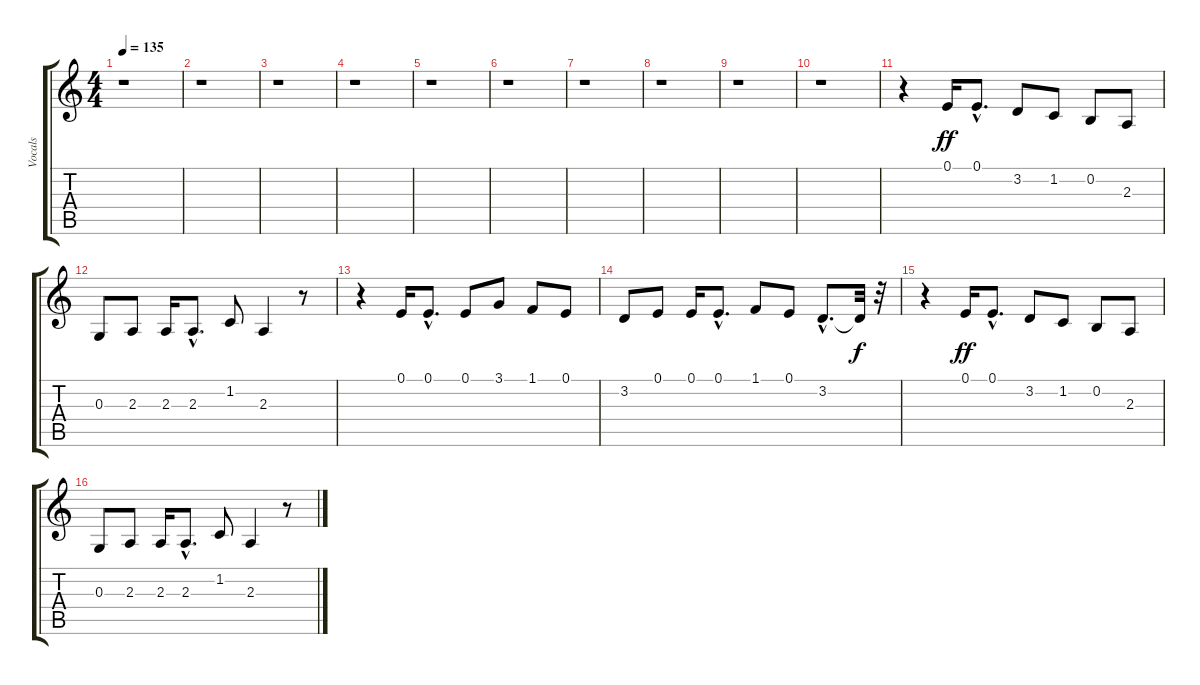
\track ("Vocals" "Vocals") {instrument synthvoice}
\staff {score tabs}
\tuning (E4 B3 G3 D3 A2 E2) {hide}
\ts (4 4)
\tempo 135
\clef g2
\ks c
r.1{dy f} |
r.1 |
r.1 |
r.1 |
r.1 |
r.1 |
r.1 |
r.1 |
r.1 |
r.1 |
r.4 0.1.16{dy ff} 0.1{hac}.8{d} 3.2.8 1.2.8 0.2.8 2.3.8 |
0.3.8 2.3.8 2.3.16 2.3{hac}.8{d} 1.2.8 2.3.4 r.8 |
r.4 0.1.16 0.1{hac}.8{d} 0.1.8 3.1.8 1.1.8 0.1.8 |
3.2.8 0.1.8 0.1.16 0.1{hac}.8{d} 1.1.8 0.1.8 3.2{hac}.8{d} 3.2{t}.32{dy f} r.32 |
r.4 0.1.16{dy ff} 0.1{hac}.8{d} 3.2.8 1.2.8 0.2.8 2.3.8 |
0.3.8 2.3.8 2.3.16 2.3{hac}.8{d} 1.2.8 2.3.4 r.8
